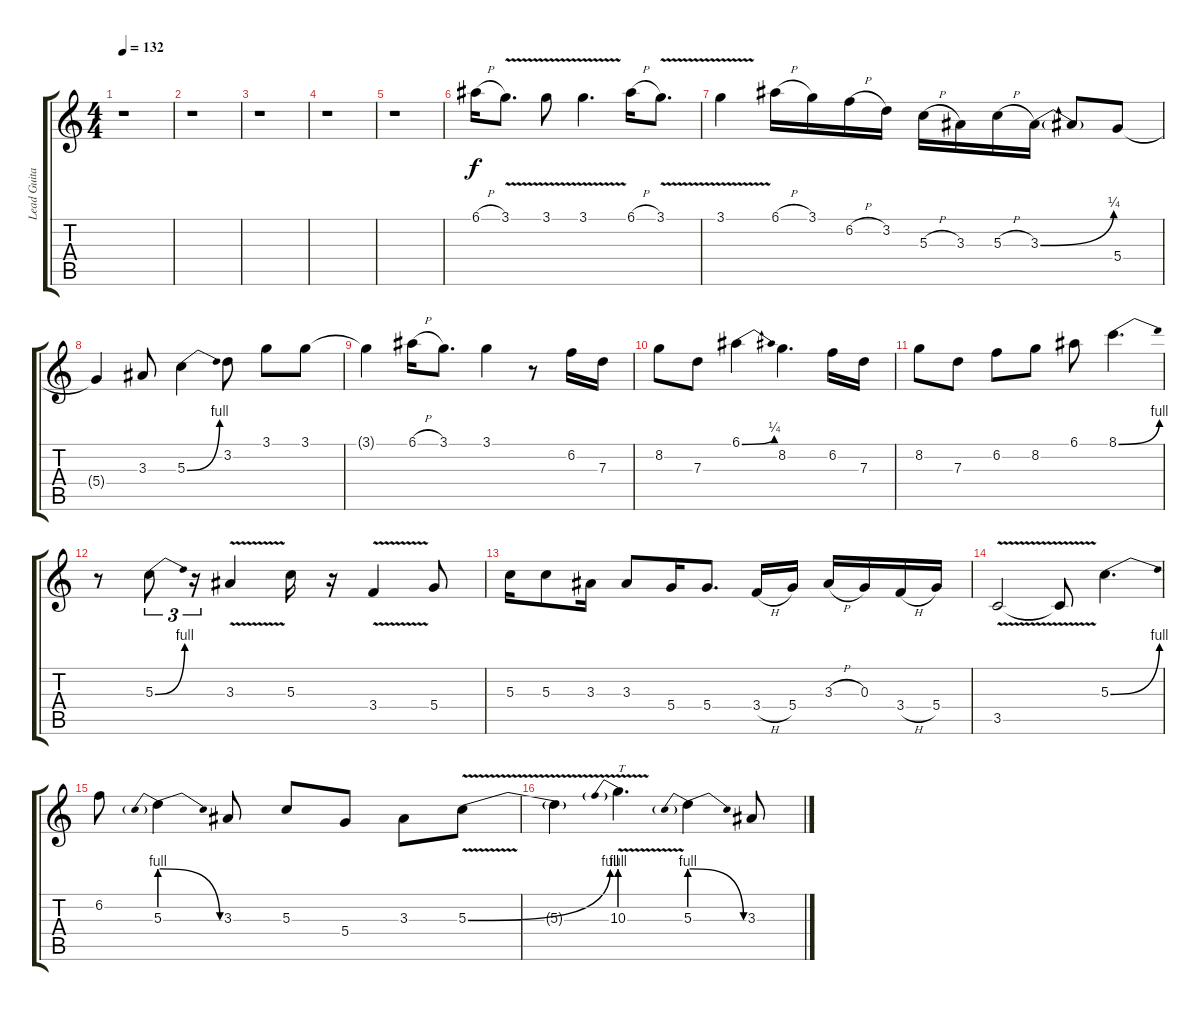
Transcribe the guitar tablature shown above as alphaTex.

\track ("Lead Guitar" "Lead Guita") {instrument overdrivenguitar}
\staff {score tabs}
\tuning (E4 B3 G3 D3 A2 E2) {hide}
\ts (4 4)
\tempo 132
\clef g2
\ks c
r.1{dy f} |
r.1 |
r.1 |
r.1 |
r.1 |
6.1{h}.16 3.1{v}.8{d} 3.1{v}.8 3.1{v}.4{d} 6.1{h}.16 3.1{v}.8{d} |
3.1{v}.4 6.1{h}.16 3.1.16 6.2{h}.16 3.2.16 5.3{h}.16 3.3.16 5.3{h}.16 3.3{be (bend 0 0 60 1)}.16 3.3{t}.8 5.4.8 |
5.4{t}.4 3.3.8 5.3{be (bend 0 0 60 4)}.4 3.2.8 3.1.8 3.1.8 |
3.1{t}.4 6.1{h}.16 3.1.8{d} 3.1.4 r.8 6.2.16 7.3.16 |
8.2.8 7.3.8 6.1{be (bend 0 0 60 1)}.4 8.2.4{d} 6.2.16 7.3.16 |
8.2.8 7.3.8 6.2.8 8.2.8 6.1.8 8.1{be (bend 0 0 60 4)}.4{d} |
r.8 5.3{be (bend 0 0 60 4)}.8{tu (3 2)} r.16{tu (3 2)} 3.3{v}.4 5.3.16 r.16 3.4{v}.4 5.4.8 |
5.3.16 5.3.8 3.3.16 3.3.8 5.4.16 5.4.8{d} 3.4{h}.16 5.4.16 3.3{h}.16 0.3.16 3.4{h}.16 5.4.16 |
3.5{v}.2 3.5{t}.8 5.3{be (bend 0 0 60 4)}.4{d} |
6.2.8 5.3{be (prebendrelease 0 4 60 0)}.4 3.3.8 5.3.8 5.4.8 3.3.8 5.3{be (bend 0 0 60 4) v}.8 |
5.3{t}.4 10.3{be (prebend 0 4 60 4) v}.4{d txt "T"} 5.3{be (prebendrelease 0 4 60 0)}.4 3.3.8
